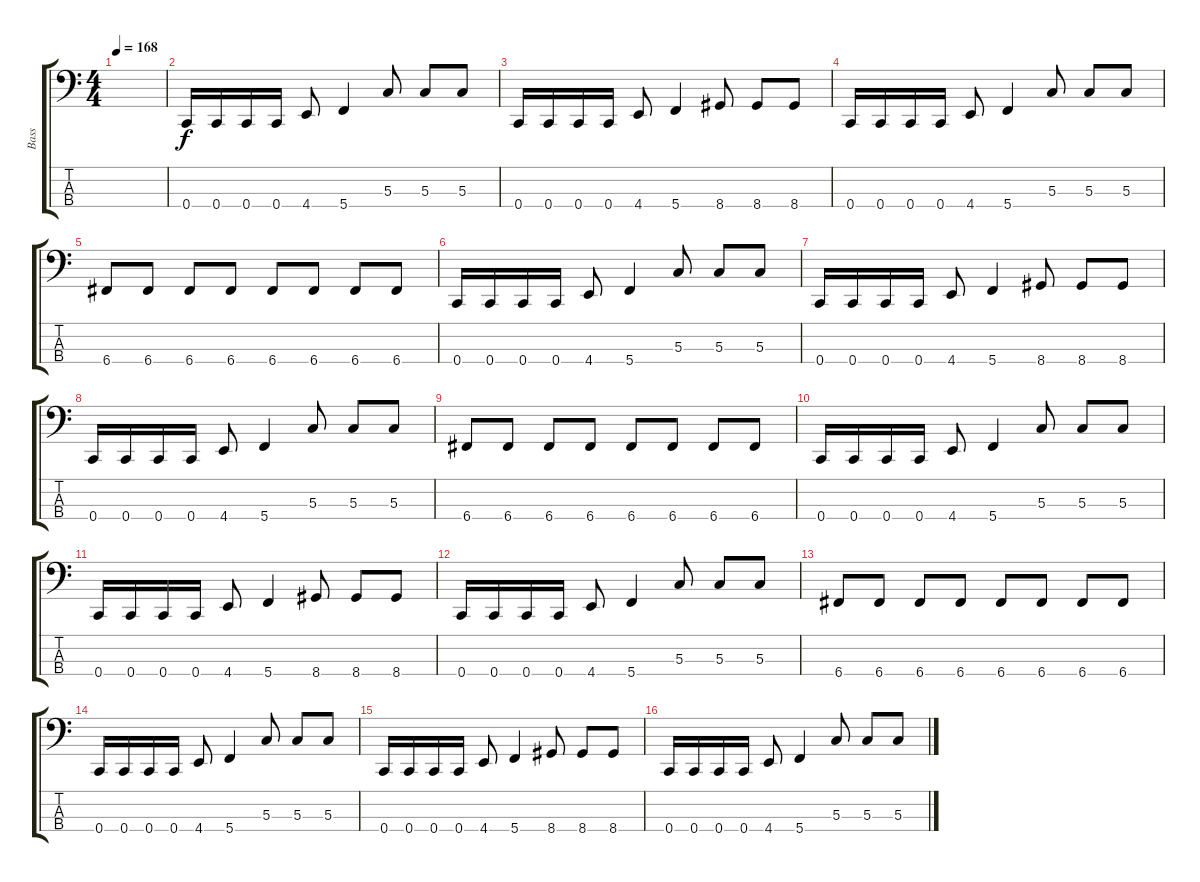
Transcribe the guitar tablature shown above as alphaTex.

\track ("Bass" "Bass") {instrument electricbasspick}
\staff {score tabs}
\tuning (F2 C2 G1 C1) {hide}
\ts (4 4)
\tempo 168
\clef f4
\ks c
|
0.4.16 0.4.16 0.4.16 0.4.16 4.4.8 5.4.4 5.3.8 5.3.8 5.3.8 |
0.4.16 0.4.16 0.4.16 0.4.16 4.4.8 5.4.4 8.4.8 8.4.8 8.4.8 |
0.4.16 0.4.16 0.4.16 0.4.16 4.4.8 5.4.4 5.3.8 5.3.8 5.3.8 |
6.4.8 6.4.8 6.4.8 6.4.8 6.4.8 6.4.8 6.4.8 6.4.8 |
0.4.16 0.4.16 0.4.16 0.4.16 4.4.8 5.4.4 5.3.8 5.3.8 5.3.8 |
0.4.16 0.4.16 0.4.16 0.4.16 4.4.8 5.4.4 8.4.8 8.4.8 8.4.8 |
0.4.16 0.4.16 0.4.16 0.4.16 4.4.8 5.4.4 5.3.8 5.3.8 5.3.8 |
6.4.8 6.4.8 6.4.8 6.4.8 6.4.8 6.4.8 6.4.8 6.4.8 |
0.4.16 0.4.16 0.4.16 0.4.16 4.4.8 5.4.4 5.3.8 5.3.8 5.3.8 |
0.4.16 0.4.16 0.4.16 0.4.16 4.4.8 5.4.4 8.4.8 8.4.8 8.4.8 |
0.4.16 0.4.16 0.4.16 0.4.16 4.4.8 5.4.4 5.3.8 5.3.8 5.3.8 |
6.4.8 6.4.8 6.4.8 6.4.8 6.4.8 6.4.8 6.4.8 6.4.8 |
0.4.16 0.4.16 0.4.16 0.4.16 4.4.8 5.4.4 5.3.8 5.3.8 5.3.8 |
0.4.16 0.4.16 0.4.16 0.4.16 4.4.8 5.4.4 8.4.8 8.4.8 8.4.8 |
0.4.16 0.4.16 0.4.16 0.4.16 4.4.8 5.4.4 5.3.8 5.3.8 5.3.8
